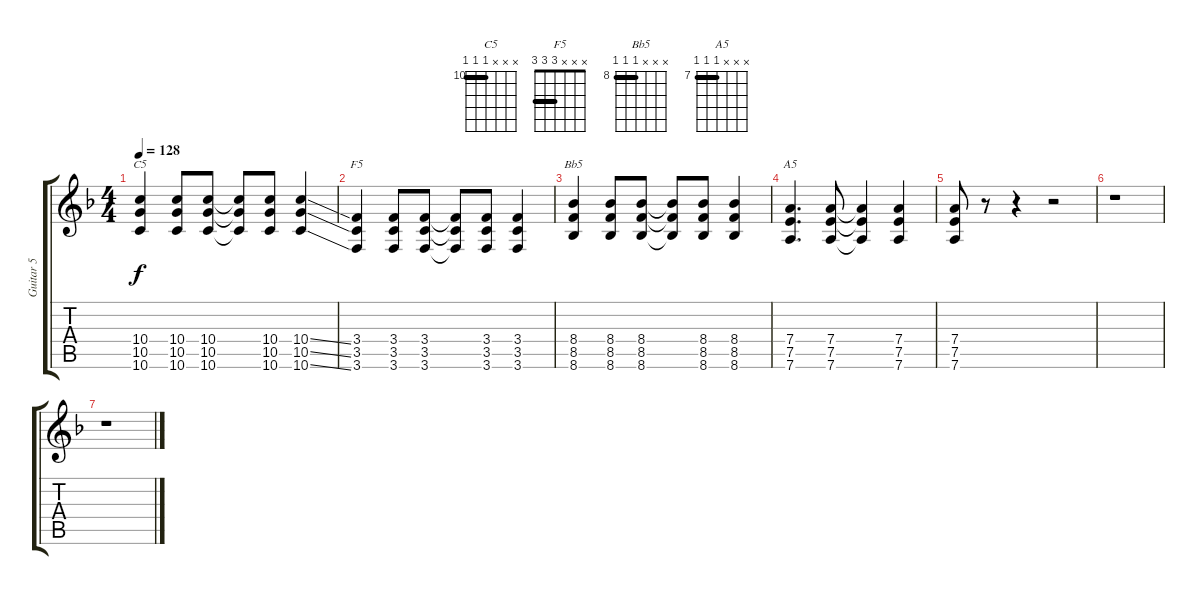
\track ("Guitar 5" "Guitar 5") {instrument distortionguitar}
\staff {score tabs}
\tuning (E4 B3 G3 D3 A2 D2) {hide}
\chord ("C5" x x x 10 10 10) {firstfret 10 barre 10}
\chord ("F5" x x x 3 3 3) {barre 3}
\chord ("Bb5" x x x 8 8 8) {firstfret 8 barre 8}
\chord ("A5" x x x 7 7 7) {firstfret 7 barre 7}
\ts (4 4)
\tempo 128
\clef g2
\ks dminor
(10.4 10.5 10.6).4{ch "C5" dy f} (10.4 10.5 10.6).8 (10.4 10.5 10.6).8 (10.4{t} 10.5{t} 10.6{t}).8 (10.4 10.5 10.6).8 (10.4{ss} 10.5{ss} 10.6{ss}).4 |
(3.4 3.5 3.6).4{ch "F5"} (3.4 3.5 3.6).8 (3.4 3.5 3.6).8 (3.4{t} 3.5{t} 3.6{t}).8 (3.4 3.5 3.6).8 (3.4 3.5 3.6).4 |
(8.4 8.5 8.6).4{ch "Bb5"} (8.4 8.5 8.6).8 (8.4 8.5 8.6).8 (8.4{t} 8.5{t} 8.6{t}).8 (8.4 8.5 8.6).8 (8.4 8.5 8.6).4 |
(7.4 7.5 7.6).4{d ch "A5"} (7.4 7.5 7.6).8 (7.4{t} 7.5{t} 7.6{t}).4 (7.4 7.5 7.6).4 |
(7.4 7.5 7.6).8 r.8 r.4 r.2 |
r.1 |
r.1
